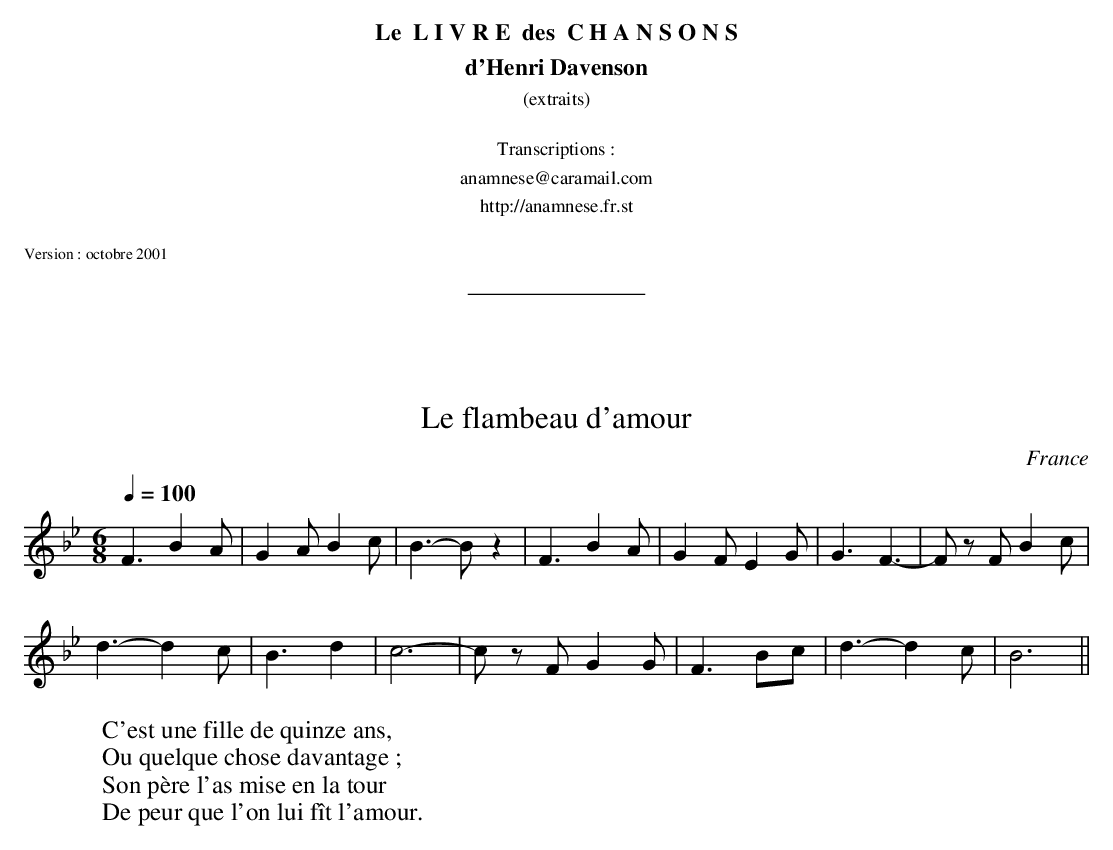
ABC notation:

X:1
T:Le flambeau d'amour
O:France
M:6/8
L:1/8
Q:1/4=100
K:Bb
F3 B2 A | G2 A B2 c | B3-B z2 | F3 B2 A | G2 F E2 G | G3 F3-|F z F B2 c |
d3-d2 c | B3 d2 | c6-|c z F G2 G | F3 B-c | d3-d2 c | B6 ||
W:C'est une fille de quinze ans,
W:Ou quelque chose davantage ;
W:Son père l'as mise en la tour
W:De peur que l'on lui fît l'amour.
